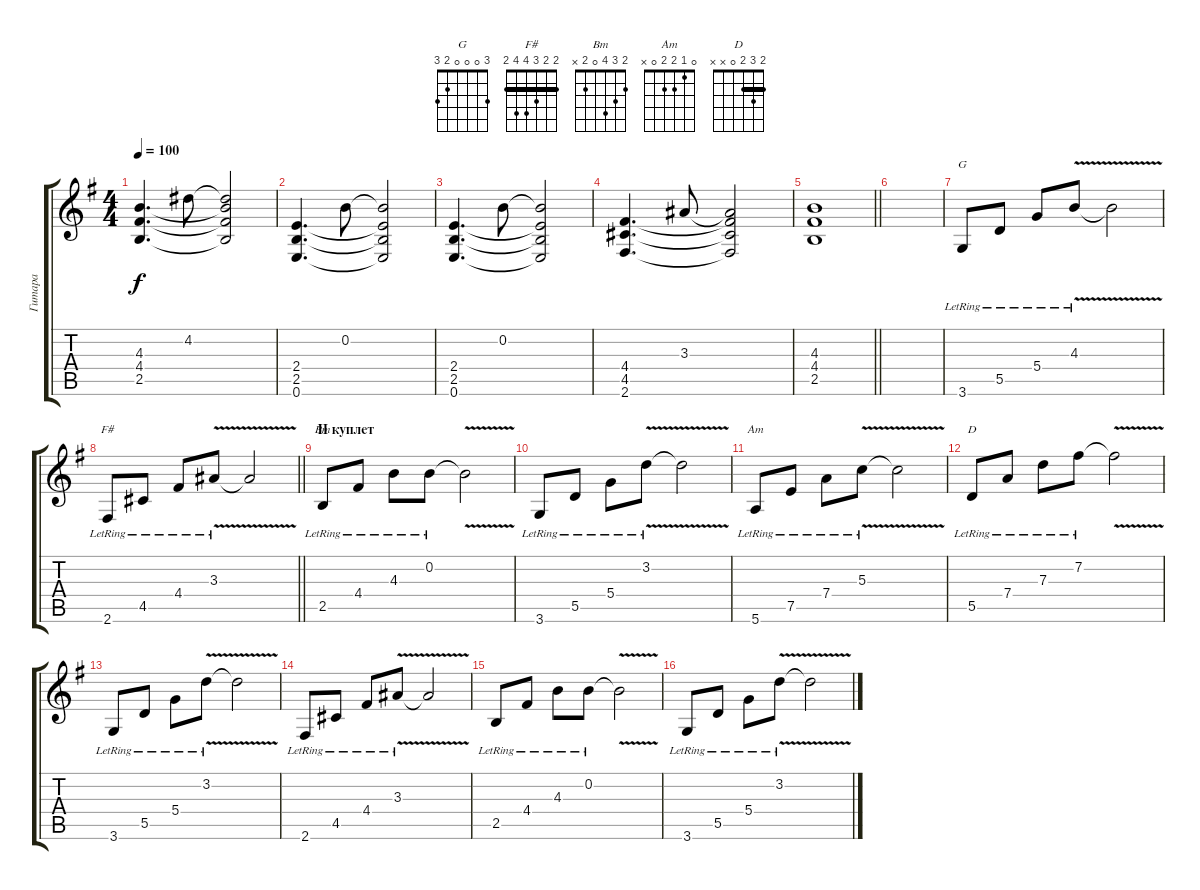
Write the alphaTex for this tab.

\track ("Гитара" "Гитара") {instrument acousticguitarsteel}
\staff {score tabs}
\tuning (E4 B3 G3 D3 A2 E2) {hide}
\chord ("G" 3 0 0 0 2 3)
\chord ("F#" 2 2 3 4 4 2) {barre 2}
\chord ("Bm" 2 3 4 0 2 x)
\chord ("Am" 0 1 2 2 0 x)
\chord ("D" 2 3 2 0 x x) {barre 2}
\ts (4 4)
\tempo 100
\clef g2
\ks eminor
(4.3 4.4 2.5).4{d dy f} 4.2.8 (4.2{t} 4.3{t} 4.4{t} 2.5{t}).2 |
(2.4 2.5 0.6).4{d} 0.2.8 (0.2{t} 2.4{t} 2.5{t} 0.6{t}).2 |
(2.4 2.5 0.6).4{d} 0.2.8 (0.2{t} 2.4{t} 2.5{t} 0.6{t}).2 |
(4.4 4.5 2.6).4{d} 3.3.8 (3.3{t} 4.4{t} 4.5{t} 2.6{t}).2 |
\barLineRight lightlight
(4.3 4.4 2.5).1 |
\section ("" "")
|
3.6{lr}.8{ch "G" instrument acousticguitarsteel} 5.5{lr}.8 5.4{lr}.8 4.3{v lr}.8 4.3{t}.2 |
\barLineRight lightlight
2.6{lr}.8{ch "F#"} 4.5{lr}.8 4.4{lr}.8 3.3{v lr}.8 3.3{t}.2 |
\section ("" "II куплет")
2.5{lr}.8{ch "Bm" txt ""} 4.4{lr}.8 4.3{lr}.8 0.2{lr}.8 0.2{v t}.2 |
3.6{lr}.8 5.5{lr}.8 5.4{lr}.8 3.2{v lr}.8 3.2{t}.2 |
5.6{lr}.8{ch "Am"} 7.5{lr}.8 7.4{lr}.8 5.3{v lr}.8 5.3{t}.2 |
5.5{lr}.8{ch "D"} 7.4{lr}.8 7.3{lr}.8 7.2{lr}.8 7.2{v t}.2 |
3.6{lr}.8 5.5{lr}.8 5.4{lr}.8 3.2{v lr}.8 3.2{t}.2 |
2.6{lr}.8 4.5{lr}.8 4.4{lr}.8 3.3{v lr}.8 3.3{t}.2 |
2.5{lr}.8 4.4{lr}.8 4.3{lr}.8 0.2{lr}.8 0.2{v t}.2 |
3.6{lr}.8 5.5{lr}.8 5.4{lr}.8 3.2{v lr}.8 3.2{t}.2
